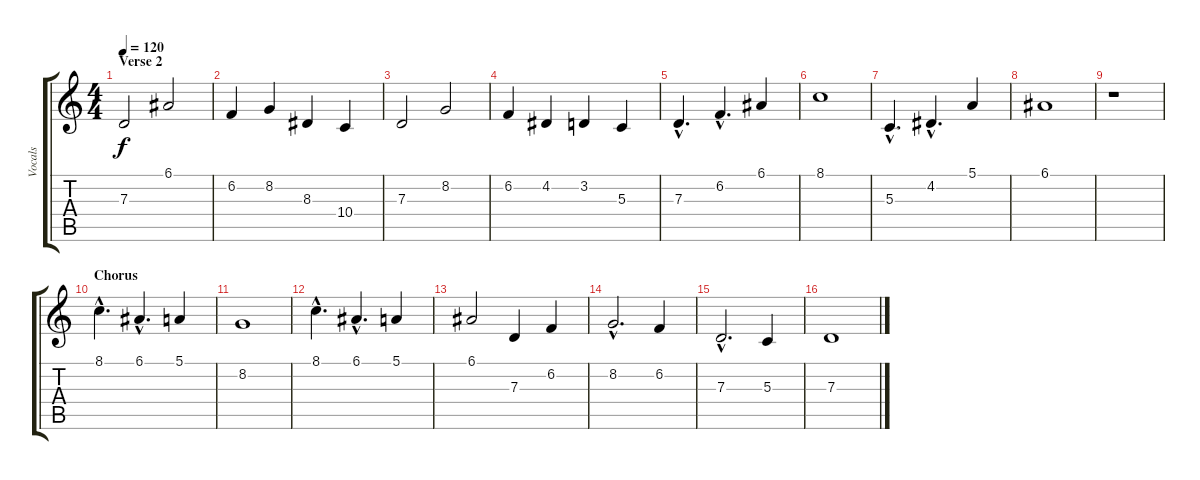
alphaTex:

\track ("Vocals" "Vocals") {instrument lead6voice}
\staff {score tabs}
\tuning (E4 B3 G3 D3 A2 E2) {hide}
\ts (4 4)
\section ("" "Verse 2")
\tempo 120
\clef g2
\ks c
7.3.2{dy f} 6.1.2 |
6.2.4 8.2.4 8.3.4 10.4.4 |
7.3.2 8.2.2 |
6.2.4 4.2.4 3.2.4 5.3.4 |
7.3{hac}.4{d} 6.2{hac}.4{d} 6.1.4 |
8.1.1 |
5.3{hac}.4{d} 4.2{hac}.4{d} 5.1.4 |
6.1.1 |
r.1 |
\section ("" "Chorus")
8.1{hac}.4{d} 6.1{hac}.4{d} 5.1.4 |
8.2.1 |
8.1{hac}.4{d} 6.1{hac}.4{d} 5.1.4 |
6.1.2 7.3.4 6.2.4 |
8.2{hac}.2{d} 6.2.4 |
7.3{hac}.2{d} 5.3.4 |
7.3.1
